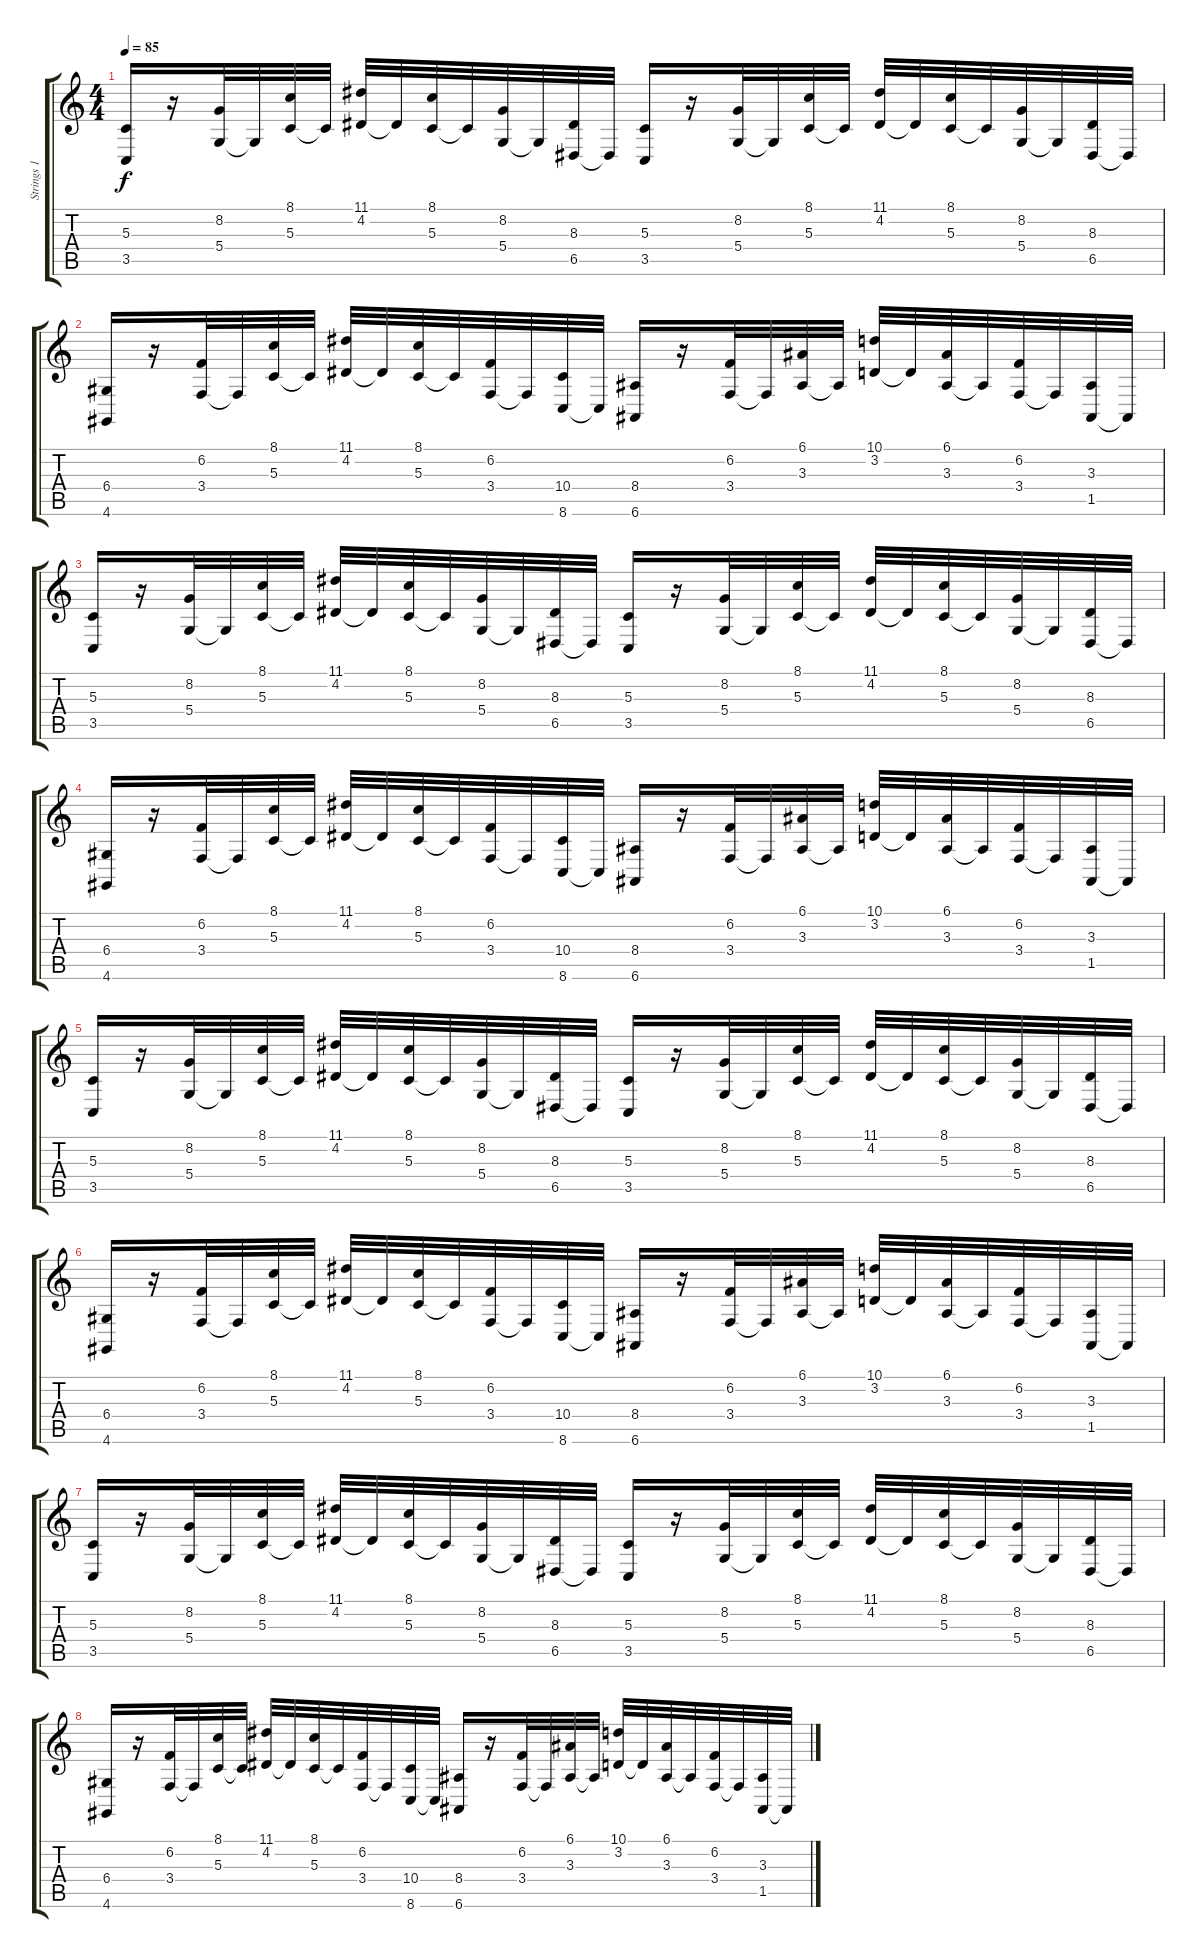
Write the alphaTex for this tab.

\track ("Strings 1" "Strings 1") {instrument stringensemble1}
\staff {score tabs}
\tuning (E4 B3 G3 D3 A2 E2) {hide}
\ts (4 4)
\tempo 85
\clef g2
\ks c
(5.3 3.5).16{dy f} r.16 (8.2 5.4).32 5.4{t}.32 (8.1 5.3).32 5.3{t}.32 (11.1 4.2).32 4.2{t}.32 (8.1 5.3).32 5.3{t}.32 (8.2 5.4).32 5.4{t}.32 (8.3 6.5).32 6.5{t}.32 (5.3 3.5).16 r.16 (8.2 5.4).32 5.4{t}.32 (8.1 5.3).32 5.3{t}.32 (11.1 4.2).32 4.2{t}.32 (8.1 5.3).32 5.3{t}.32 (8.2 5.4).32 5.4{t}.32 (8.3 6.5).32 6.5{t}.32 |
(6.4 4.6).16 r.16 (6.2 3.4).32 3.4{t}.32 (8.1 5.3).32 5.3{t}.32 (11.1 4.2).32 4.2{t}.32 (8.1 5.3).32 5.3{t}.32 (6.2 3.4).32 3.4{t}.32 (10.4 8.6).32 8.6{t}.32 (8.4 6.6).16 r.16 (6.2 3.4).32 3.4{t}.32 (6.1 3.3).32 3.3{t}.32 (10.1 3.2).32 3.2{t}.32 (6.1 3.3).32 3.3{t}.32 (6.2 3.4).32 3.4{t}.32 (3.3 1.5).32 1.5{t}.32 |
(5.3 3.5).16 r.16 (8.2 5.4).32 5.4{t}.32 (8.1 5.3).32 5.3{t}.32 (11.1 4.2).32 4.2{t}.32 (8.1 5.3).32 5.3{t}.32 (8.2 5.4).32 5.4{t}.32 (8.3 6.5).32 6.5{t}.32 (5.3 3.5).16 r.16 (8.2 5.4).32 5.4{t}.32 (8.1 5.3).32 5.3{t}.32 (11.1 4.2).32 4.2{t}.32 (8.1 5.3).32 5.3{t}.32 (8.2 5.4).32 5.4{t}.32 (8.3 6.5).32 6.5{t}.32 |
(6.4 4.6).16 r.16 (6.2 3.4).32 3.4{t}.32 (8.1 5.3).32 5.3{t}.32 (11.1 4.2).32 4.2{t}.32 (8.1 5.3).32 5.3{t}.32 (6.2 3.4).32 3.4{t}.32 (10.4 8.6).32 8.6{t}.32 (8.4 6.6).16 r.16 (6.2 3.4).32 3.4{t}.32 (6.1 3.3).32 3.3{t}.32 (10.1 3.2).32 3.2{t}.32 (6.1 3.3).32 3.3{t}.32 (6.2 3.4).32 3.4{t}.32 (3.3 1.5).32 1.5{t}.32 |
(5.3 3.5).16 r.16 (8.2 5.4).32 5.4{t}.32 (8.1 5.3).32 5.3{t}.32 (11.1 4.2).32 4.2{t}.32 (8.1 5.3).32 5.3{t}.32 (8.2 5.4).32 5.4{t}.32 (8.3 6.5).32 6.5{t}.32 (5.3 3.5).16 r.16 (8.2 5.4).32 5.4{t}.32 (8.1 5.3).32 5.3{t}.32 (11.1 4.2).32 4.2{t}.32 (8.1 5.3).32 5.3{t}.32 (8.2 5.4).32 5.4{t}.32 (8.3 6.5).32 6.5{t}.32 |
(6.4 4.6).16 r.16 (6.2 3.4).32 3.4{t}.32 (8.1 5.3).32 5.3{t}.32 (11.1 4.2).32 4.2{t}.32 (8.1 5.3).32 5.3{t}.32 (6.2 3.4).32 3.4{t}.32 (10.4 8.6).32 8.6{t}.32 (8.4 6.6).16 r.16 (6.2 3.4).32 3.4{t}.32 (6.1 3.3).32 3.3{t}.32 (10.1 3.2).32 3.2{t}.32 (6.1 3.3).32 3.3{t}.32 (6.2 3.4).32 3.4{t}.32 (3.3 1.5).32 1.5{t}.32 |
(5.3 3.5).16 r.16 (8.2 5.4).32 5.4{t}.32 (8.1 5.3).32 5.3{t}.32 (11.1 4.2).32 4.2{t}.32 (8.1 5.3).32 5.3{t}.32 (8.2 5.4).32 5.4{t}.32 (8.3 6.5).32 6.5{t}.32 (5.3 3.5).16 r.16 (8.2 5.4).32 5.4{t}.32 (8.1 5.3).32 5.3{t}.32 (11.1 4.2).32 4.2{t}.32 (8.1 5.3).32 5.3{t}.32 (8.2 5.4).32 5.4{t}.32 (8.3 6.5).32 6.5{t}.32 |
(6.4 4.6).16 r.16 (6.2 3.4).32 3.4{t}.32 (8.1 5.3).32 5.3{t}.32 (11.1 4.2).32 4.2{t}.32 (8.1 5.3).32 5.3{t}.32 (6.2 3.4).32 3.4{t}.32 (10.4 8.6).32 8.6{t}.32 (8.4 6.6).16 r.16 (6.2 3.4).32 3.4{t}.32 (6.1 3.3).32 3.3{t}.32 (10.1 3.2).32 3.2{t}.32 (6.1 3.3).32 3.3{t}.32 (6.2 3.4).32 3.4{t}.32 (3.3 1.5).32 1.5{t}.32
